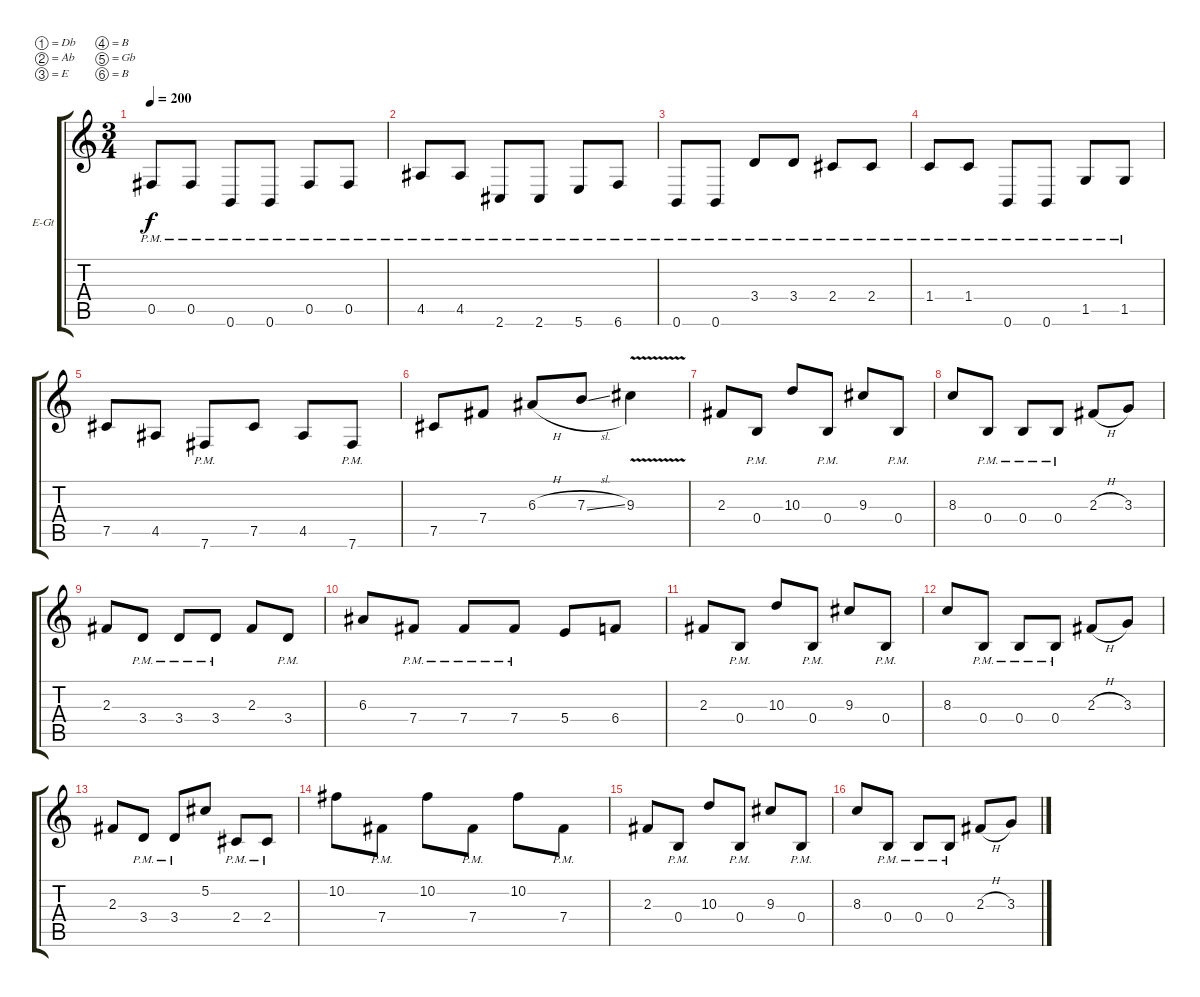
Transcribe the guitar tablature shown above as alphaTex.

\bracketExtendMode groupsimilarinstruments
\firstSystemTrackNameOrientation horizontal
\otherSystemsTrackNameOrientation horizontal
\track ("Track 2" "E-Gt") {multiBarRest instrument overdrivenguitar}
\staff {score tabs}
\tuning (Db4 Ab3 E3 B2 Gb2 B1)
\ts (3 4)
\tempo 200
\clef g2
\ks c
0.5{pm}.8{dy f} 0.5{pm}.8 0.6{pm}.8 0.6{pm}.8 0.5{pm}.8 0.5{pm}.8 |
4.5{pm}.8 4.5{pm}.8 2.6{pm}.8 2.6{pm}.8 5.6{pm}.8 6.6{pm}.8 |
0.6{pm}.8 0.6{pm}.8 3.4{pm}.8 3.4{pm}.8 2.4{pm}.8 2.4{pm}.8 |
1.4{pm}.8 1.4{pm}.8 0.6{pm}.8 0.6{pm}.8 1.5{pm}.8 1.5{pm}.8 |
7.5.8 4.5.8 7.6{pm}.8 7.5.8 4.5.8 7.6{pm}.8 |
7.5.8 7.4.8 6.3{h}.8 7.3{sl}.8 9.3{v}.4 |
2.3.8 0.4{pm}.8 10.3.8 0.4{pm}.8 9.3.8 0.4{pm}.8 |
8.3.8 0.4{pm}.8 0.4{pm}.8 0.4{pm}.8 2.3{h}.8 3.3.8 |
2.3.8 3.4{pm}.8 3.4{pm}.8 3.4{pm}.8 2.3.8 3.4{pm}.8 |
6.3.8 7.4{pm}.8 7.4{pm}.8 7.4{pm}.8 5.4.8 6.4.8 |
2.3.8 0.4{pm}.8 10.3.8 0.4{pm}.8 9.3.8 0.4{pm}.8 |
8.3.8 0.4{pm}.8 0.4{pm}.8 0.4{pm}.8 2.3{h}.8 3.3.8 |
2.3.8 3.4{pm}.8 3.4{pm}.8 5.2.8 2.4{pm}.8 2.4{pm}.8 |
10.2.8 7.4{pm}.8 10.2.8 7.4{pm}.8 10.2.8 7.4{pm}.8 |
2.3.8 0.4{pm}.8 10.3.8 0.4{pm}.8 9.3.8 0.4{pm}.8 |
8.3.8 0.4{pm}.8 0.4{pm}.8 0.4{pm}.8 2.3{h}.8 3.3.8
